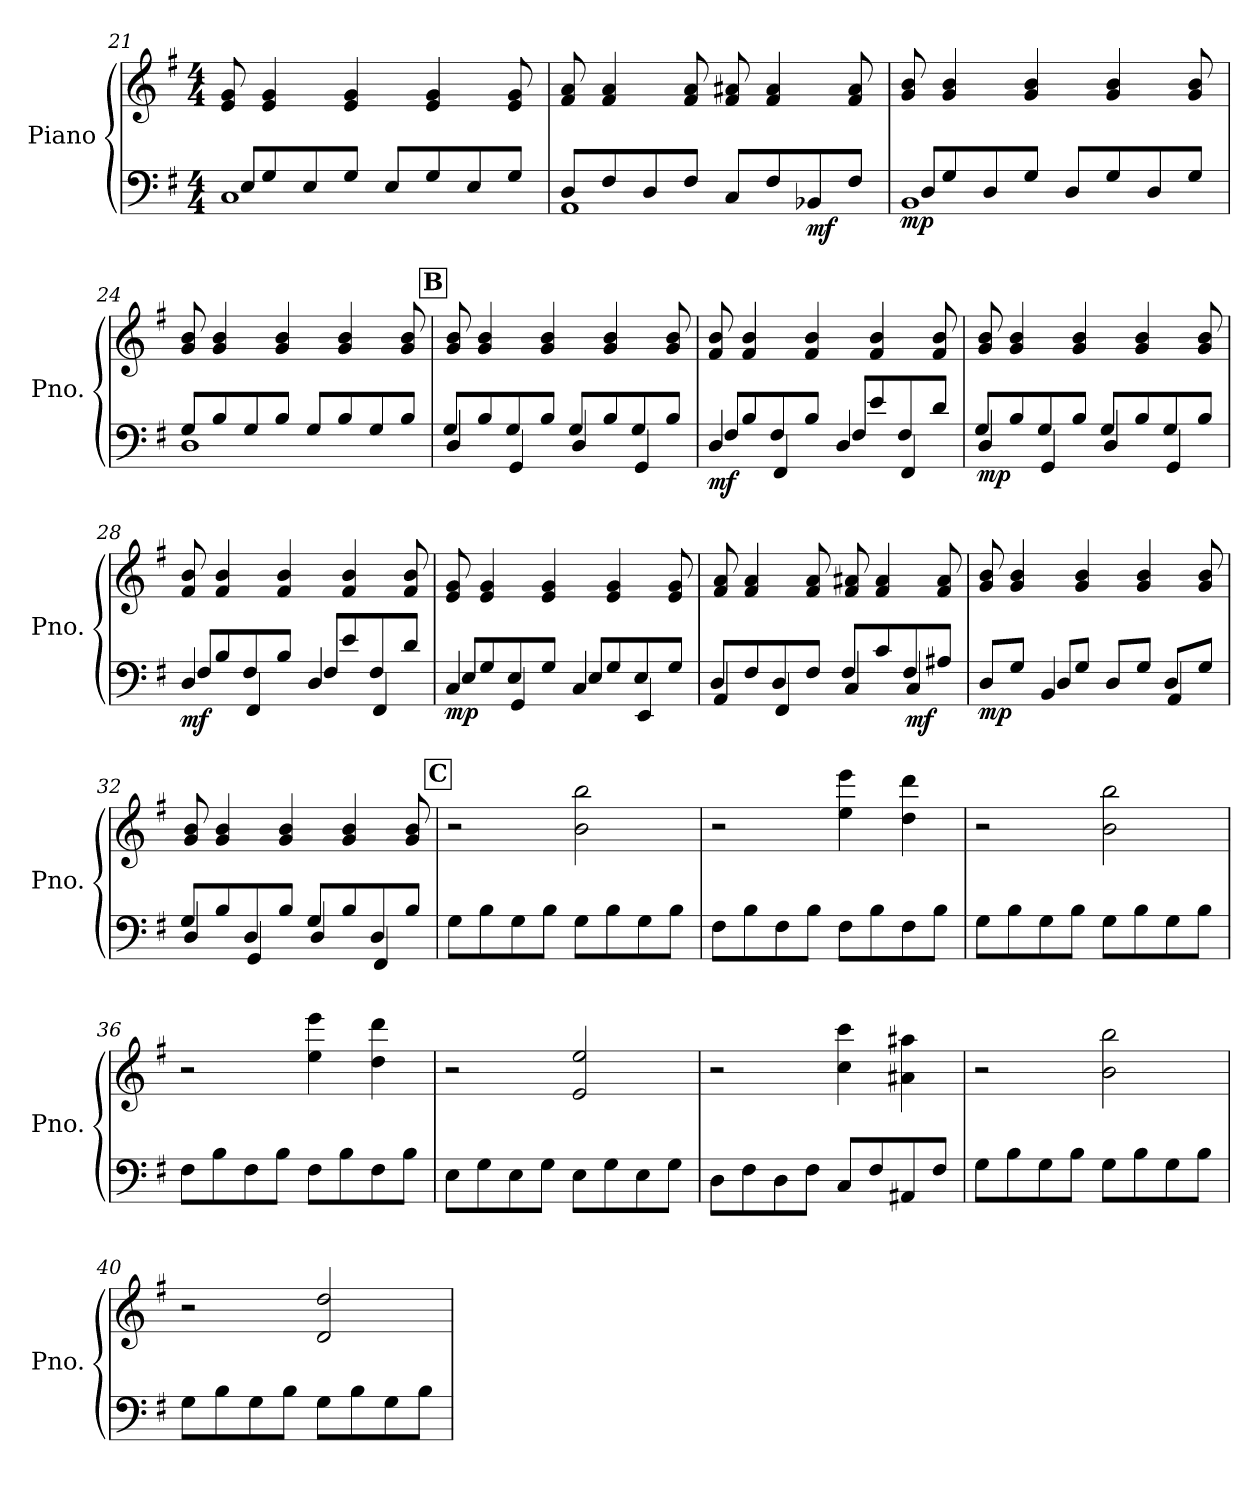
**kern	**kern	**dynam
*part1	*part1	*part1
*staff2	*staff1	*staff1/2
*I"Piano	*	*
*I'Pno.	*	*
!!LO:PB:g=z
*clefF4	*clefG2	*
*k[f#]	*k[f#]	*
*M4/4	*M4/4	*
=21	=21	=21
*^	*	*
1C	8E/L	8e/ 8g/	.
.	8G/	4e/ 4g/	.
.	8E/	.	.
.	8G/J	4e/ 4g/	.
.	8E/L	.	.
.	8G/	4e/ 4g/	.
.	8E/	.	.
.	8G/J	8e/ 8g/	.
=22	=22	=22	=22
1AA	8D/L	8f#/ 8a/	.
.	8F#/	4f#/ 4a/	.
.	8D/	.	.
.	8F#/J	8f#/ 8a/	.
.	8C/L	8f#/ 8a#X/	.
.	8F#/	4f#/ 4a#/	.
!	!	!	!LO:DY:b=2
.	8BB-X/	.	mf
.	8F#/J	8f#/ 8a#/	.
=23	=23	=23	=23
!	!	!	!LO:DY:b=2
1BB	8D/L	8g/ 8b/	mp
.	8G/	4g/ 4b/	.
.	8D/	.	.
.	8G/J	4g/ 4b/	.
.	8D/L	.	.
.	8G/	4g/ 4b/	.
.	8D/	.	.
.	8G/J	8g/ 8b/	.
=24	=24	=24	=24
1D	8G/L	8g/ 8b/	.
.	8B/	4g/ 4b/	.
.	8G/	.	.
.	8B/J	4g/ 4b/	.
.	8G/L	.	.
.	8B/	4g/ 4b/	.
.	8G/	.	.
.	8B/J	8g/ 8b/	.
!!LO:LB:g=z
!!LO:REH:place=s1:a:B:fs=14:t=B
=25	=25	=25	=25
4D/	8G/L	8g/ 8b/	.
.	8B/	4g/ 4b/	.
4GG/	8G/	.	.
.	8B/J	4g/ 4b/	.
4D/	8G/L	.	.
.	8B/	4g/ 4b/	.
4GG/	8G/	.	.
.	8B/J	8g/ 8b/	.
=26	=26	=26	=26
!	!	!	!LO:DY:b=2
4D/	8F#/L	8f#/ 8b/	mf
.	8B/	4f#/ 4b/	.
4FF#/	8F#/	.	.
.	8B/J	4f#/ 4b/	.
4D/	8F#/L	.	.
.	8e/	4f#/ 4b/	.
4FF#/	8F#/	.	.
.	8d/J	8f#/ 8b/	.
=27	=27	=27	=27
!	!	!	!LO:DY:b=2
4D/	8G/L	8g/ 8b/	mp
.	8B/	4g/ 4b/	.
4GG/	8G/	.	.
.	8B/J	4g/ 4b/	.
4D/	8G/L	.	.
.	8B/	4g/ 4b/	.
4GG/	8G/	.	.
.	8B/J	8g/ 8b/	.
=28	=28	=28	=28
!	!	!	!LO:DY:b=2
4D/	8F#/L	8f#/ 8b/	mf
.	8B/	4f#/ 4b/	.
4FF#/	8F#/	.	.
.	8B/J	4f#/ 4b/	.
4D/	8F#/L	.	.
.	8e/	4f#/ 4b/	.
4FF#/	8F#/	.	.
.	8d/J	8f#/ 8b/	.
!!LO:LB:g=z
=29	=29	=29	=29
!	!	!	!LO:DY:b=2
4C/	8E/L	8e/ 8g/	mp
.	8G/	4e/ 4g/	.
4GG/	8E/	.	.
.	8G/J	4e/ 4g/	.
4C/	8E/L	.	.
.	8G/	4e/ 4g/	.
4EE/	8E/	.	.
.	8G/J	8e/ 8g/	.
=30	=30	=30	=30
4AA/	8D/L	8f#/ 8a/	.
.	8F#/	4f#/ 4a/	.
4FF#/	8D/	.	.
.	8F#/J	8f#/ 8a/	.
4C/	8F#/L	8f#/ 8a#X/	.
.	8c/	4f#/ 4a#/	.
!	!	!	!LO:DY:b=2
4C/	8F#/	.	mf
.	8A#X/J	8f#/ 8a#/	.
=31	=31	=31	=31
!	!	!	!LO:DY:b=2
8D/L	4ryy	8g/ 8b/	mp
8G/J	.	4g/ 4b/	.
4BB/	8D/L	.	.
.	8G/J	4g/ 4b/	.
8D/L	4ryy	.	.
8G/J	.	4g/ 4b/	.
4AA/	8D/L	.	.
.	8G/J	8g/ 8b/	.
=32	=32	=32	=32
4D/	8G/L	8g/ 8b/	.
.	8B/	4g/ 4b/	.
4GG/	8D/	.	.
.	8B/J	4g/ 4b/	.
4D/	8G/L	.	.
.	8B/	4g/ 4b/	.
4FF#/	8D/	.	.
.	8B/J	8g/ 8b/	.
*v	*v	*	*
!!LO:LB:g=z
!!LO:REH:place=s1:a:B:fs=14:t=C
=33	=33	=33
8G\L	2r	.
8B\	.	.
8G\	.	.
8B\J	.	.
8G\L	2b\ 2bb\	.
8B\	.	.
8G\	.	.
8B\J	.	.
=34	=34	=34
8F#\L	2r	.
8B\	.	.
8F#\	.	.
8B\J	.	.
8F#\L	4ee\ 4eee\	.
8B\	.	.
8F#\	4dd\ 4ddd\	.
8B\J	.	.
=35	=35	=35
8G\L	2r	.
8B\	.	.
8G\	.	.
8B\J	.	.
8G\L	2b\ 2bb\	.
8B\	.	.
8G\	.	.
8B\J	.	.
=36	=36	=36
8F#\L	2r	.
8B\	.	.
8F#\	.	.
8B\J	.	.
8F#\L	4ee\ 4eee\	.
8B\	.	.
8F#\	4dd\ 4ddd\	.
8B\J	.	.
!!LO:LB:g=z
=37	=37	=37
8E\L	2r	.
8G\	.	.
8E\	.	.
8G\J	.	.
8E\L	2e/ 2ee/	.
8G\	.	.
8E\	.	.
8G\J	.	.
=38	=38	=38
8D\L	2r	.
8F#\	.	.
8D\	.	.
8F#\J	.	.
8C/L	4cc\ 4ccc\	.
8F#/	.	.
8AA#X/	4a#X\ 4aa#X\	.
8F#/J	.	.
=39	=39	=39
8G\L	2r	.
8B\	.	.
8G\	.	.
8B\J	.	.
8G\L	2b\ 2bb\	.
8B\	.	.
8G\	.	.
8B\J	.	.
=40	=40	=40
8G\L	2r	.
8B\	.	.
8G\	.	.
8B\J	.	.
8G\L	2d/ 2dd/	.
8B\	.	.
8G\	.	.
8B\J	.	.
=	=	=
*-	*-	*-
